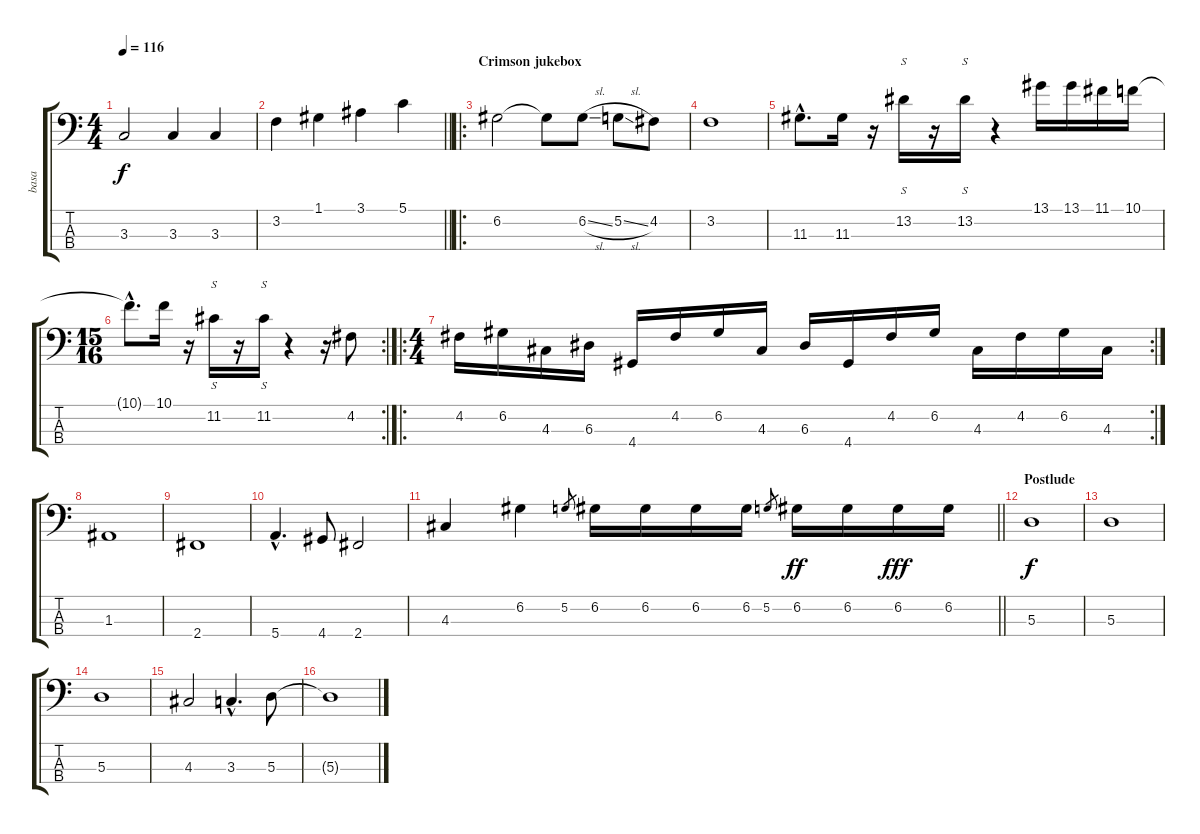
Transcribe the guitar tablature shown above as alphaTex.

\track ("basa" "basa") {instrument fretlessbass}
\staff {score tabs}
\tuning (G2 D2 A1 E1) {hide}
\ts (4 4)
\tempo 116
\clef f4
\ks c
3.3.2{dy f} 3.3.4 3.3.4 |
\barLineRight lightlight
3.2.4 1.1.4 3.1.4 5.1.4 |
\ro
\section ("" "Crimson jukebox")
6.2.2{instrument fretlessbass} 6.2{t}.8 6.2{sl}.8 5.2{sl}.8 4.2.8 |
3.2.1 |
11.3{hac}.8{d} 11.3.16 r.16 13.2.16{s instrument slapbass1} r.16 13.2.16{s instrument slapbass1} r.4 13.1.16{instrument fretlessbass} 13.1.16 11.1.16 10.1.16 |
\rc 2
\ts (15 16)
10.1{hac t}.8{d} 10.1.16 r.16 11.2.16{s instrument slapbass1} r.16 11.2.16{s} r.4 r.16 4.2.8 |
\ro
\rc 2
\ts (4 4)
4.2.16 6.2.16 4.3.16 6.3.16 4.4.16 4.2.16 6.2.16 4.3.16 6.3.16 4.4.16 4.2.16 6.2.16 4.3.16 4.2.16 6.2.16 4.3.16 |
1.3.1{instrument fretlessbass} |
2.4.1 |
5.4{hac}.4{d} 4.4.8 2.4.2 |
\barLineRight lightlight
4.3.4 6.2.4 5.2.8{gr} 6.2.16 6.2.16 6.2.16 6.2.16 5.2.8{gr} 6.2.16{dy ff} 6.2.16 6.2.16{dy fff} 6.2.16 |
\section ("" "Postlude")
5.3.1{dy f} |
5.3.1 |
5.3.1 |
4.3.2 3.3{hac}.4{d} 5.3.8 |
5.3{t}.1
